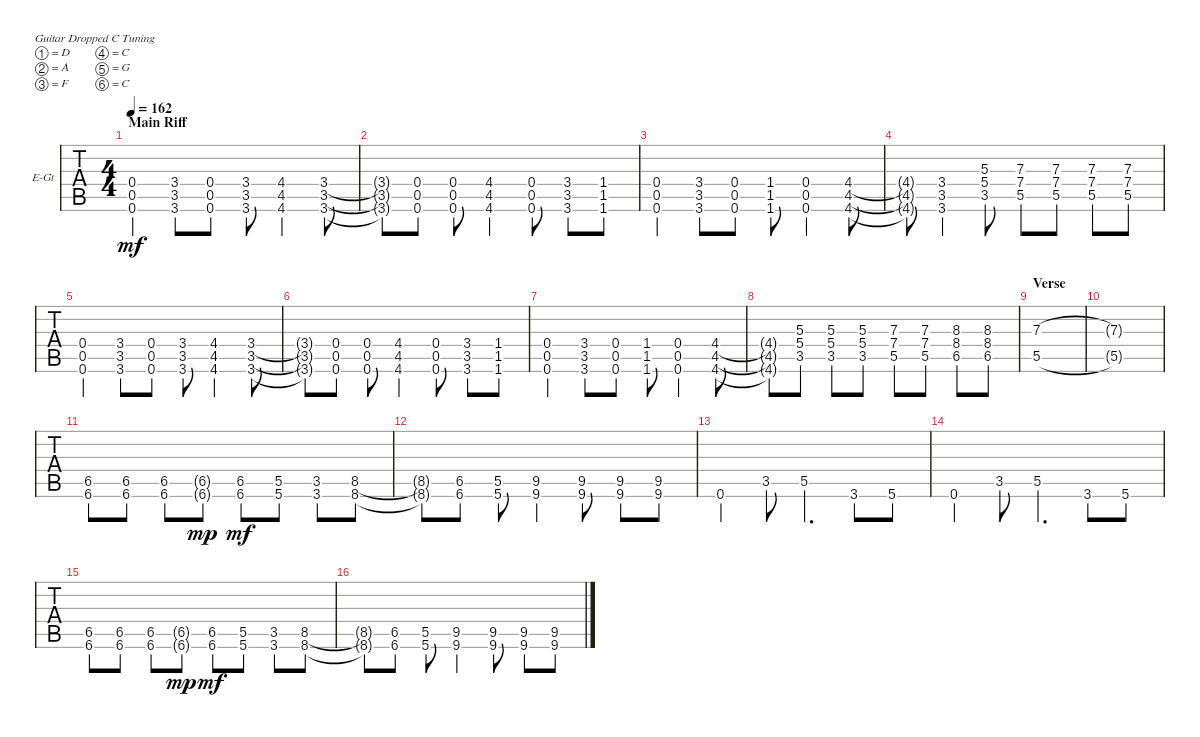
\bracketExtendMode groupsimilarinstruments
\firstSystemTrackNameOrientation horizontal
\otherSystemsTrackNameOrientation horizontal
\track ("Electric Guitar 2" "E-Gt") {instrument distortionguitar}
\staff {tabs}
\tuning (D4 A3 F3 C3 G2 C2)
\ts (4 4)
\section ("" "Main Riff")
\tempo 162
\clef g2
\ks c
(0.6 0.5 0.4).4{dy mf} (3.4 3.5 3.6).8 (0.6 0.5 0.4).8 (3.4 3.5 3.6).8 (4.6 4.5 4.4).4 (3.6 3.5 3.4).8 |
(3.6{t} 3.5{t} 3.4{t}).8 (0.6 0.5 0.4).8 (0.6 0.5 0.4).8 (4.4 4.5 4.6).4 (0.6 0.5 0.4).8 (3.4 3.5 3.6).8 (1.6 1.5 1.4).8 |
(0.6 0.5 0.4).4 (3.4 3.5 3.6).8 (0.6 0.5 0.4).8 (1.4 1.5 1.6).8 (0.6 0.5 0.4).4 (4.4 4.5 4.6).8 |
(4.6{t} 4.5{t} 4.4{t}).8 (3.4 3.5 3.6).4 (3.5 5.3 5.4).8 (7.3 5.5 7.4).8 (5.5 7.3 7.4).8 (7.3 5.5 7.4).8 (7.3 7.4 5.5).8 |
(0.6 0.5 0.4).4 (3.4 3.5 3.6).8 (0.6 0.5 0.4).8 (3.4 3.5 3.6).8 (4.6 4.5 4.4).4 (3.6 3.5 3.4).8 |
(3.6{t} 3.5{t} 3.4{t}).8 (0.6 0.5 0.4).8 (0.6 0.5 0.4).8 (4.4 4.5 4.6).4 (0.6 0.5 0.4).8 (3.4 3.5 3.6).8 (1.6 1.5 1.4).8 |
(0.6 0.5 0.4).4 (3.4 3.5 3.6).8 (0.6 0.5 0.4).8 (1.4 1.5 1.6).8 (0.6 0.5 0.4).4 (4.4 4.5 4.6).8 |
(4.6{t} 4.5{t} 4.4{t}).8 (3.5 5.3 5.4).8 (3.5 5.3 5.4).8 (3.5 5.3 5.4).8 (7.3 5.5 7.4).8 (5.5 7.3 7.4).8 (8.3 6.5 8.4).8 (8.3 6.5 8.4).8 |
\section ("" "Verse")
(5.5 7.3).1 |
(5.5{t} 7.3{t}).1 |
(6.6 6.5).8 (6.6 6.5).8 (6.6 6.5).8 (6.6{g} 6.5{g}).8{dy mp} (6.6 6.5).8{dy mf} (5.6 5.5).8 (3.6 3.5).8 (8.6 8.5).8 |
(8.6{t} 8.5{t}).8 (6.6 6.5).8 (5.6 5.5).8 (9.6 9.5).4 (9.6 9.5).8 (9.6 9.5).8 (9.6 9.5).8 |
0.6.4 3.5.8 5.5.4{d} 3.6.8 5.6.8 |
0.6.4 3.5.8 5.5.4{d} 3.6.8 5.6.8 |
(6.6 6.5).8 (6.6 6.5).8 (6.6 6.5).8 (6.6{g} 6.5{g}).8{dy mp} (6.6 6.5).8{dy mf} (5.6 5.5).8 (3.6 3.5).8 (8.6 8.5).8 |
(8.6{t} 8.5{t}).8 (6.6 6.5).8 (5.6 5.5).8 (9.6 9.5).4 (9.6 9.5).8 (9.6 9.5).8 (9.6 9.5).8
